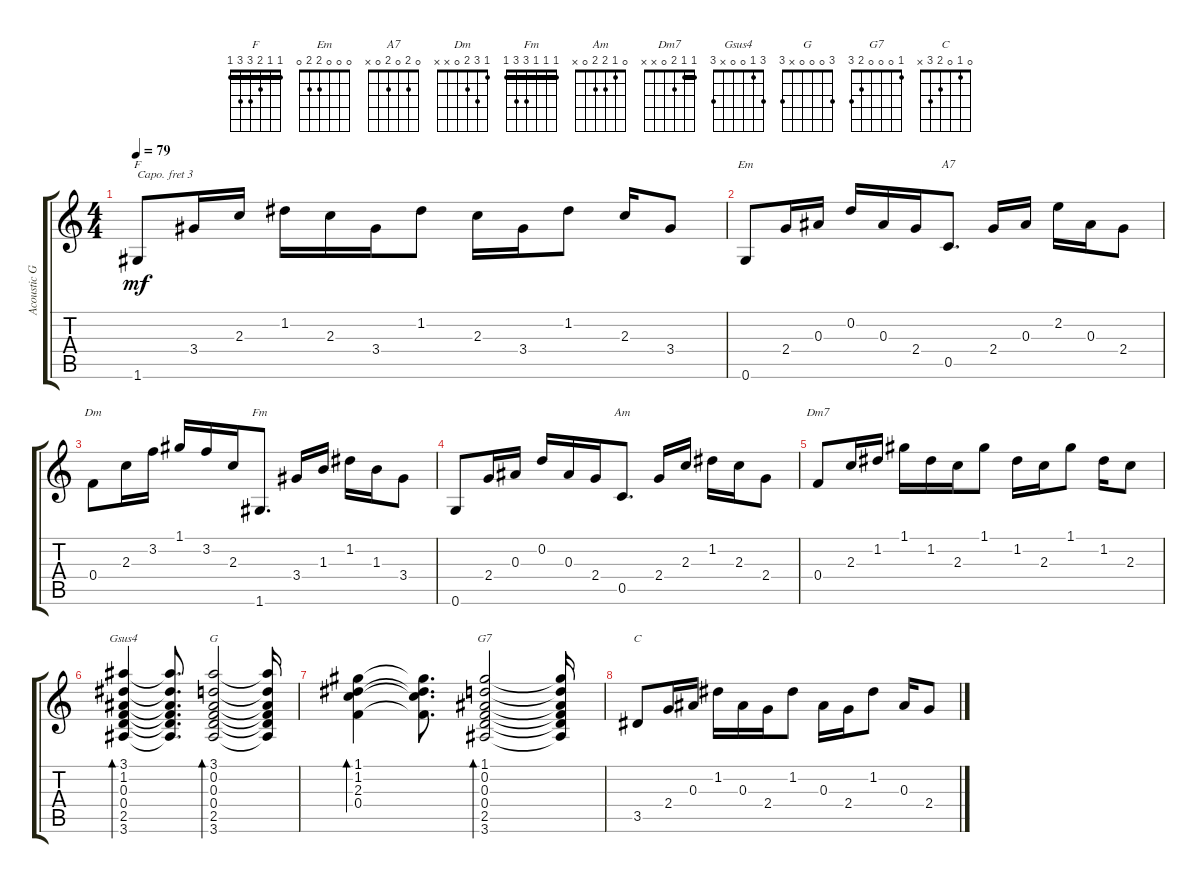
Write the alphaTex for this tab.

\track ("Acoustic Guitar (Steel)" "Acoustic G") {instrument acousticguitarsteel}
\staff {score tabs}
\capo 3
\tuning (E4 B3 G3 D3 A2 E2) {hide}
\chord ("F" 1 1 2 3 3 1) {barre 1}
\chord ("Em" 0 0 0 2 2 0)
\chord ("A7" 0 2 0 2 0 x)
\chord ("Dm" 1 3 2 0 x x)
\chord ("Fm" 1 1 1 3 3 1) {barre 1}
\chord ("Am" 0 1 2 2 0 x)
\chord ("Dm7" 1 1 2 0 x x) {barre 1}
\chord ("Gsus4" 3 1 0 0 x 3)
\chord ("G" 3 0 0 0 x 3)
\chord ("G7" 1 0 0 0 2 3)
\chord ("C" 0 1 0 2 3 x)
\ts (4 4)
\tempo 79
\clef g2
\ks c
1.6.8{ch "F" dy mf} 3.4.16 2.3.16 1.2.16 2.3.16 3.4.16 1.2.8 2.3.16 3.4.16 1.2.8 2.3.16 3.4.8 |
0.6.8{ch "Em"} 2.4.16 0.3.16 0.2.16 0.3.16 2.4.16 0.5.8{d ch "A7"} 2.4.16 0.3.16 2.2.16 0.3.16 2.4.8 |
0.4.8{ch "Dm"} 2.3.16 3.2.16 1.1.16 3.2.16 2.3.16 1.6.8{d ch "Fm"} 3.4.16 1.3.16 1.2.16 1.3.16 3.4.8 |
0.6.8 2.4.16 0.3.16 0.2.16 0.3.16 2.4.16 0.5.8{d ch "Am"} 2.4.16 2.3.16 1.2.16 2.3.16 2.4.8 |
0.4.8{ch "Dm7"} 2.3.16 1.2.16 1.1.16 1.2.16 2.3.16 1.1.8 1.2.16 2.3.16 1.1.8 1.2.16 2.3.8 |
(3.1 1.2 0.3 0.4 2.5 3.6).4{bd 60 ch "Gsus4"} (3.1{t} 1.2{t} 0.3{t} 0.4{t} 2.5{t} 3.6{t}).8{d} (3.1 0.2 0.3 0.4 2.5 3.6).2{bd 60 ch "G"} (3.1{t} 0.2{t} 0.3{t} 0.4{t} 2.5{t} 3.6{t}).16 |
(1.1 1.2 2.3 0.4).4{bd 60} (1.1{t} 1.2{t} 2.3{t} 0.4{t}).8{d} (1.1 0.2 0.3 0.4 2.5 3.6).2{bd 60 ch "G7"} (1.1{t} 0.2{t} 0.3{t} 0.4{t} 2.5{t} 3.6{t}).16 |
3.5.8{ch "C"} 2.4.16 0.3.16 1.2.16 0.3.16 2.4.16 1.2.8 0.3.16 2.4.16 1.2.8 0.3.16 2.4.8
